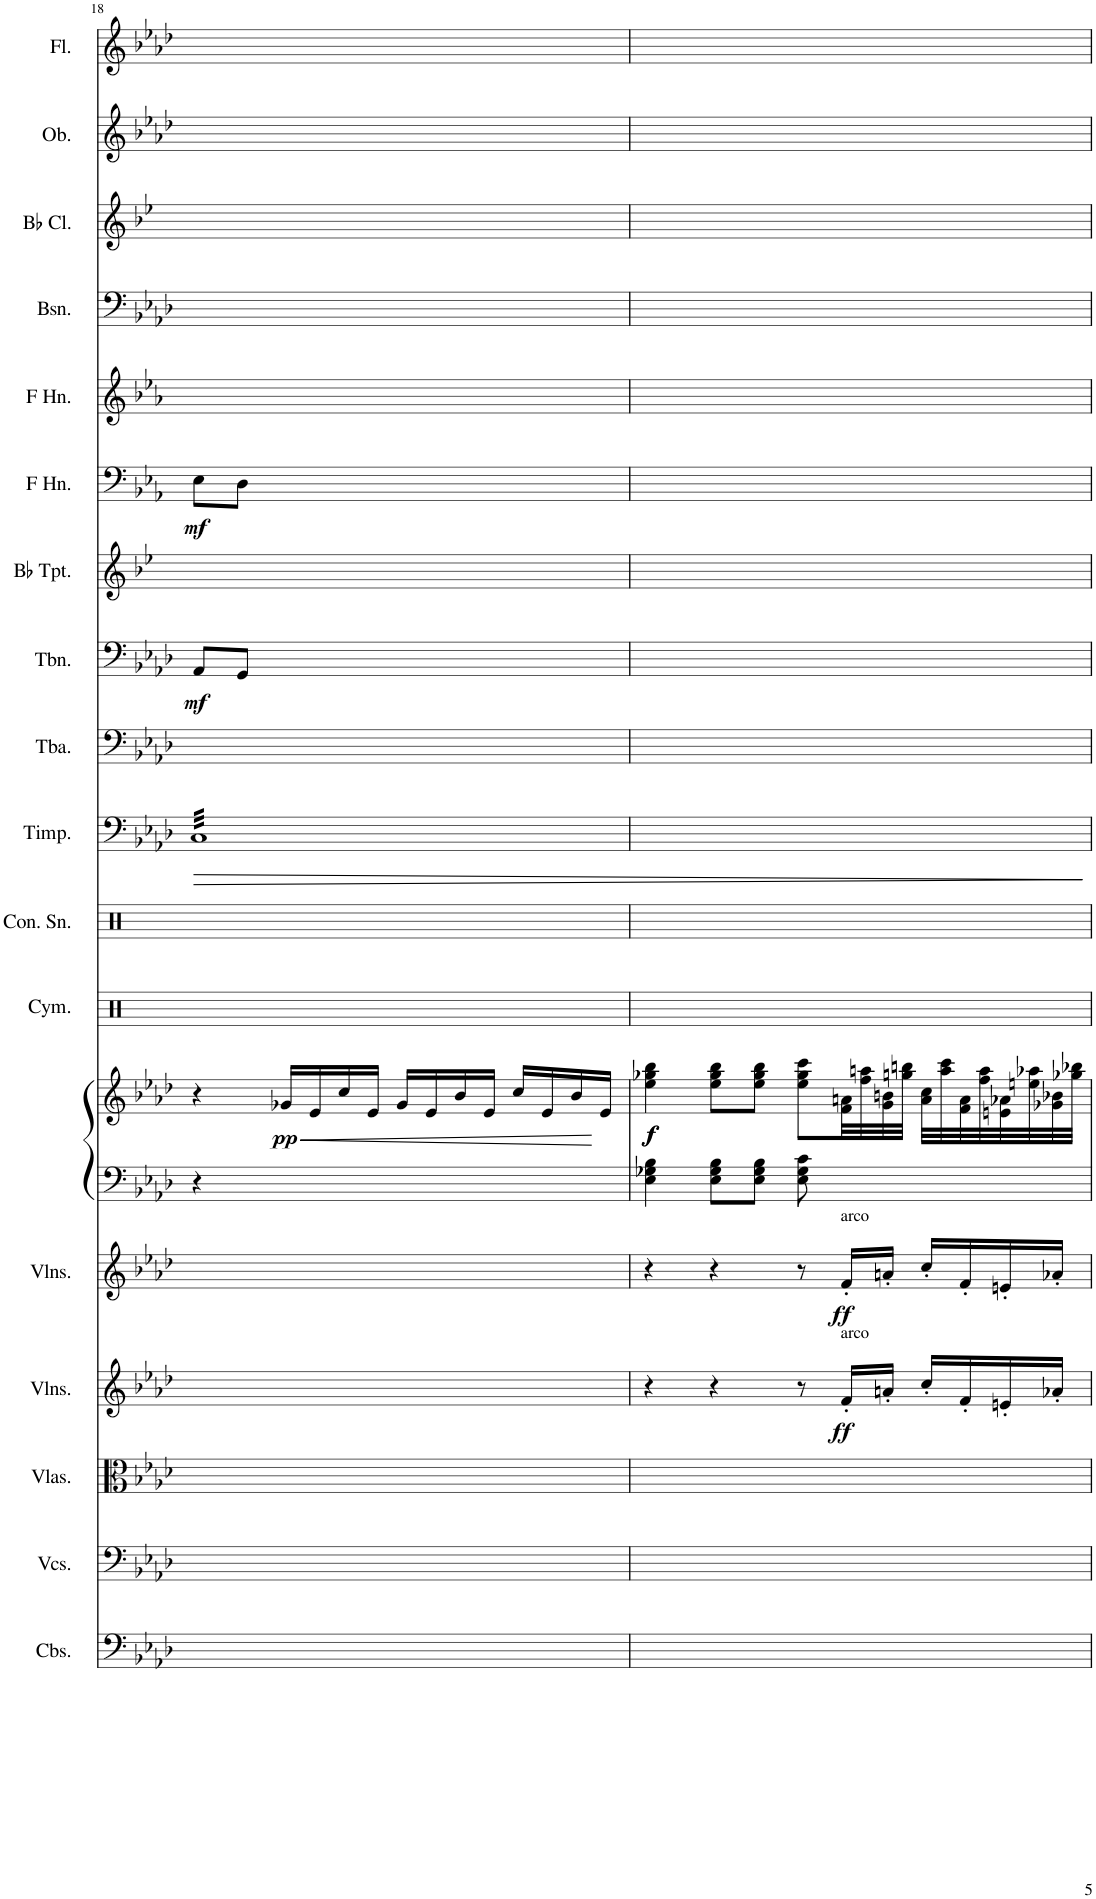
**kern	**kern	**kern	**kern	**dynam	**kern	**dynam	**kern	**kern	**dynam	**kern	**kern	**kern	**dynam	**kern	**kern	**dynam	**kern	**kern	**dynam	**kern	**kern	**kern	**kern	**kern
*part18	*part17	*part16	*part15	*part15	*part14	*part14	*part13	*part13	*part13	*part12	*part11	*part10	*part10	*part9	*part8	*part8	*part7	*part6	*part6	*part5	*part4	*part3	*part2	*part1
*staff19	*staff18	*staff17	*staff16	*staff16	*staff15	*staff15	*staff14	*staff13	*staff13/14	*staff12	*staff11	*staff10	*staff10	*staff9	*staff8	*staff8	*staff7	*staff6	*staff6	*staff5	*staff4	*staff3	*staff2	*staff1
*I"Contrabasses	*I"Violoncellos	*I"Violas	*I"Violins	*	*I"Violins	*	*I"Piano	*	*	*I"Cymbal	*I"Concert Snare Drum	*I"Timpani	*	*I"Tuba	*I"Trombone	*	*I"Bb Trumpet	*I"Horn in F	*	*I"Horn in F	*I"Bassoon	*I"Bb Clarinet	*I"Oboe	*I"Flute
*I'Cbs.	*I'Vcs.	*I'Vlas.	*I'Vlns.	*	*I'Vlns.	*	*I'Pno	*	*	*I'Cym.	*I'Con. Sn.	*I'Timp.	*	*I'Tba.	*I'Tbn.	*	*I'Bb Tpt.	*	*	*	*I'Bsn.	*I'Bb Cl.	*I'Ob.	*I'Fl.
!!LO:PB:g=z
*clefF4	*clefF4	*clefC3	*clefG2	*	*clefG2	*	*clefF4	*clefG2	*	*clefX	*clefX	*clefF4	*	*clefF4	*clefF4	*	*clefG2	*clefF4	*	*clefG2	*clefF4	*clefG2	*clefG2	*clefG2
*Trd7c12	*	*	*	*	*	*	*	*	*	*	*	*	*	*	*	*	*Trd1c2	*Trd4c7	*	*Trd4c7	*	*Trd1c2	*	*
*k[b-e-a-d-]	*k[b-e-a-d-]	*k[b-e-a-d-]	*k[b-e-a-d-]	*	*k[b-e-a-d-]	*	*k[b-e-a-d-]	*k[b-e-a-d-]	*	*k[]	*k[]	*k[b-e-a-d-]	*	*k[b-e-a-d-]	*k[b-e-a-d-]	*	*k[b-e-]	*k[b-e-a-]	*	*k[b-e-a-]	*k[b-e-a-d-]	*k[b-e-]	*k[b-e-a-d-]	*k[b-e-a-d-]
*f:	*f:	*f:	*f:	*	*f:	*	*f:	*f:	*	*	*	*f:	*	*f:	*f:	*	*g:	*c:	*	*c:	*f:	*g:	*f:	*f:
*M4/4	*M4/4	*M4/4	*M4/4	*	*M4/4	*	*M4/4	*M4/4	*	*M4/4	*M4/4	*M4/4	*	*M4/4	*M4/4	*	*M4/4	*M4/4	*	*M4/4	*M4/4	*M4/4	*M4/4	*M4/4
=18	=18	=18	=18	=18	=18	=18	=18	=18	=18	=18	=18	=18	=18	=18	=18	=18	=18	=18	=18	=18	=18	=18	=18	=18
!	!	!	!	!	!	!	!	!	!	!	!	!	!LO:HP:b	!	!	!LO:DY:b	!	!	!LO:DY:b	!	!	!	!	!
*	*	*	*	*	*	*	*	*	*	*	*	*tremolo	*	*	*	*	*	*	*	*	*	*	*	*
1ryy	1ryy	1ryy	1ryy	.	1ryy	.	4r	4r	.	1ryy	1ryy	32CLLL	>	1ryy	8AA-/L	mf	1ryy	8E-\L	mf	1ryy	1ryy	1ryy	1ryy	1ryy
.	.	.	.	.	.	.	.	.	.	.	.	32C	.	.	.	.	.	.	.	.	.	.	.	.
.	.	.	.	.	.	.	.	.	.	.	.	32C	.	.	.	.	.	.	.	.	.	.	.	.
.	.	.	.	.	.	.	.	.	.	.	.	32C	.	.	.	.	.	.	.	.	.	.	.	.
.	.	.	.	.	.	.	.	.	.	.	.	32C	.	.	8GG/J	.	.	8D\J	.	.	.	.	.	.
.	.	.	.	.	.	.	.	.	.	.	.	32C	.	.	.	.	.	.	.	.	.	.	.	.
.	.	.	.	.	.	.	.	.	.	.	.	32C	.	.	.	.	.	.	.	.	.	.	.	.
.	.	.	.	.	.	.	.	.	.	.	.	32C	.	.	.	.	.	.	.	.	.	.	.	.
!	!	!	!	!	!	!	!	!	!LO:HP:b	!	!	!	!	!	!	!	!	!	!	!	!	!	!	!
!	!	!	!	!	!	!	!	!	!LO:DY:n=1:b	!	!	!	!	!	!	!	!	!	!	!	!	!	!	!
.	.	.	.	.	.	.	2.ryy	16g-X/LL	< pp	.	.	32C	.	.	2.ryy	.	.	2.ryy	.	.	.	.	.	.
.	.	.	.	.	.	.	.	.	.	.	.	32C	.	.	.	.	.	.	.	.	.	.	.	.
.	.	.	.	.	.	.	.	16e-/	.	.	.	32C	.	.	.	.	.	.	.	.	.	.	.	.
.	.	.	.	.	.	.	.	.	.	.	.	32C	.	.	.	.	.	.	.	.	.	.	.	.
.	.	.	.	.	.	.	.	16cc/	.	.	.	32C	.	.	.	.	.	.	.	.	.	.	.	.
.	.	.	.	.	.	.	.	.	.	.	.	32C	.	.	.	.	.	.	.	.	.	.	.	.
.	.	.	.	.	.	.	.	16e-/JJ	.	.	.	32C	.	.	.	.	.	.	.	.	.	.	.	.
.	.	.	.	.	.	.	.	.	.	.	.	32C	.	.	.	.	.	.	.	.	.	.	.	.
.	.	.	.	.	.	.	.	16g-/LL	.	.	.	32C	.	.	.	.	.	.	.	.	.	.	.	.
.	.	.	.	.	.	.	.	.	.	.	.	32C	.	.	.	.	.	.	.	.	.	.	.	.
.	.	.	.	.	.	.	.	16e-/	.	.	.	32C	.	.	.	.	.	.	.	.	.	.	.	.
.	.	.	.	.	.	.	.	.	.	.	.	32C	.	.	.	.	.	.	.	.	.	.	.	.
.	.	.	.	.	.	.	.	16b-/	.	.	.	32C	.	.	.	.	.	.	.	.	.	.	.	.
.	.	.	.	.	.	.	.	.	.	.	.	32C	.	.	.	.	.	.	.	.	.	.	.	.
.	.	.	.	.	.	.	.	16e-/JJ	.	.	.	32C	.	.	.	.	.	.	.	.	.	.	.	.
.	.	.	.	.	.	.	.	.	.	.	.	32C	.	.	.	.	.	.	.	.	.	.	.	.
.	.	.	.	.	.	.	.	16cc/LL	.	.	.	32C	.	.	.	.	.	.	.	.	.	.	.	.
.	.	.	.	.	.	.	.	.	.	.	.	32C	.	.	.	.	.	.	.	.	.	.	.	.
.	.	.	.	.	.	.	.	16e-/	.	.	.	32C	.	.	.	.	.	.	.	.	.	.	.	.
.	.	.	.	.	.	.	.	.	.	.	.	32C	.	.	.	.	.	.	.	.	.	.	.	.
.	.	.	.	.	.	.	.	16b-/	.	.	.	32C	.	.	.	.	.	.	.	.	.	.	.	.
.	.	.	.	.	.	.	.	.	.	.	.	32C	.	.	.	.	.	.	.	.	.	.	.	.
.	.	.	.	.	.	.	.	16e-/JJ	[	.	.	32C	.	.	.	.	.	.	.	.	.	.	.	.
.	.	.	.	.	.	.	.	.	.	.	.	32CJJJ	.	.	.	.	.	.	.	.	.	.	.	.
*	*	*	*	*	*	*	*	*	*	*	*	*Xtremolo	*	*	*	*	*	*	*	*	*	*	*	*
=19	=19	=19	=19	=19	=19	=19	=19	=19	=19	=19	=19	=19	=19	=19	=19	=19	=19	=19	=19	=19	=19	=19	=19	=19
!	!	!	!	!	!	!	!	!	!LO:DY:b	!	!	!	!	!	!	!	!	!	!	!	!	!	!	!
!	!	!	!	!	!	!	!	!	!LO:DY:n=1:b	!	!	!	!	!	!	!	!	!	!	!	!	!	!	!
1ryy	1ryy	1ryy	4r	.	4r	.	4E-\ 4G-X\ 4B-\	4ee-\ 4gg-X\ 4bb-\	f f	1ryy	1ryy	1ryy	.	1ryy	1ryy	.	1ryy	1ryy	.	1ryy	1ryy	1ryy	1ryy	1ryy
.	.	.	4r	.	4r	.	8E-\ 8G-\ 8B-\L	8ee-\ 8gg-\ 8bb-\L	.	.	.	.	.	.	.	.	.	.	.	.	.	.	.	.
.	.	.	.	.	.	.	8E-\ 8G-\ 8B-\J	8ee-\ 8gg-\ 8bb-\J	.	.	.	.	.	.	.	.	.	.	.	.	.	.	.	.
.	.	.	8r	.	8r	.	8E-\ 8G-\ 8c\	8ee-\ 8gg-\ 8ccc\L	.	.	.	.	.	.	.	.	.	.	.	.	.	.	.	.
!	!	!	!	!	!LO:TX:a:t=arco	!	!	!	!	!	!	!	!	!	!	!	!	!	!	!	!	!	!	!
!	!	!	!LO:TX:a:t=arco	!	!	!	!	!	!	!	!	!	!	!	!	!	!	!	!	!	!	!	!	!
!	!	!	!	!LO:DY:b	!	!LO:DY:b	!	!	!	!	!	!	!	!	!	!	!	!	!	!	!	!	!	!
.	.	.	16f'/LL	ff	16f'/LL	ff	4.ryy	32f\ 32an\LL	.	.	.	.	.	.	.	.	.	.	.	.	.	.	.	.
.	.	.	.	.	.	.	.	32ff\ 32aan\	.	.	.	.	.	.	.	.	.	.	.	.	.	.	.	.
.	.	.	16an'/JJ	.	16an'/JJ	.	.	32g\ 32bn\	.	.	.	.	.	.	.	.	.	.	.	.	.	.	.	.
.	.	.	.	.	.	.	.	32ggn\ 32bbn\JJJ	.	.	.	.	.	.	.	.	.	.	.	.	.	.	.	.
.	.	.	16cc'/LL	.	16cc'/LL	.	.	32a\ 32cc\LLL	.	.	.	.	.	.	.	.	.	.	.	.	.	.	.	.
.	.	.	.	.	.	.	.	32aa\ 32ccc\	.	.	.	.	.	.	.	.	.	.	.	.	.	.	.	.
.	.	.	16f'/	.	16f'/	.	.	32f\ 32a\	.	.	.	.	.	.	.	.	.	.	.	.	.	.	.	.
.	.	.	.	.	.	.	.	32ff\ 32aa\	.	.	.	.	.	.	.	.	.	.	.	.	.	.	.	.
.	.	.	16en'/	.	16en'/	.	.	32en\ 32a-X\	.	.	.	.	.	.	.	.	.	.	.	.	.	.	.	.
.	.	.	.	.	.	.	.	32een\ 32aa-X\	.	.	.	.	.	.	.	.	.	.	.	.	.	.	.	.
.	.	.	16a-X'/JJ	.	16a-X'/JJ	.	.	32g-X\ 32b-X\	.	.	.	.	.	.	.	.	.	.	.	.	.	.	.	.
.	.	.	.	.	.	.	.	32gg-X\ 32bb-X\JJJ	.	.	.	.	.	.	.	.	.	.	.	.	.	.	.	.
.	.	.	.	.	.	.	.	.	.	.	.	.	]	.	.	.	.	.	.	.	.	.	.	.
=	=	=	=	=	=	=	=	=	=	=	=	=	=	=	=	=	=	=	=	=	=	=	=	=
*-	*-	*-	*-	*-	*-	*-	*-	*-	*-	*-	*-	*-	*-	*-	*-	*-	*-	*-	*-	*-	*-	*-	*-	*-
